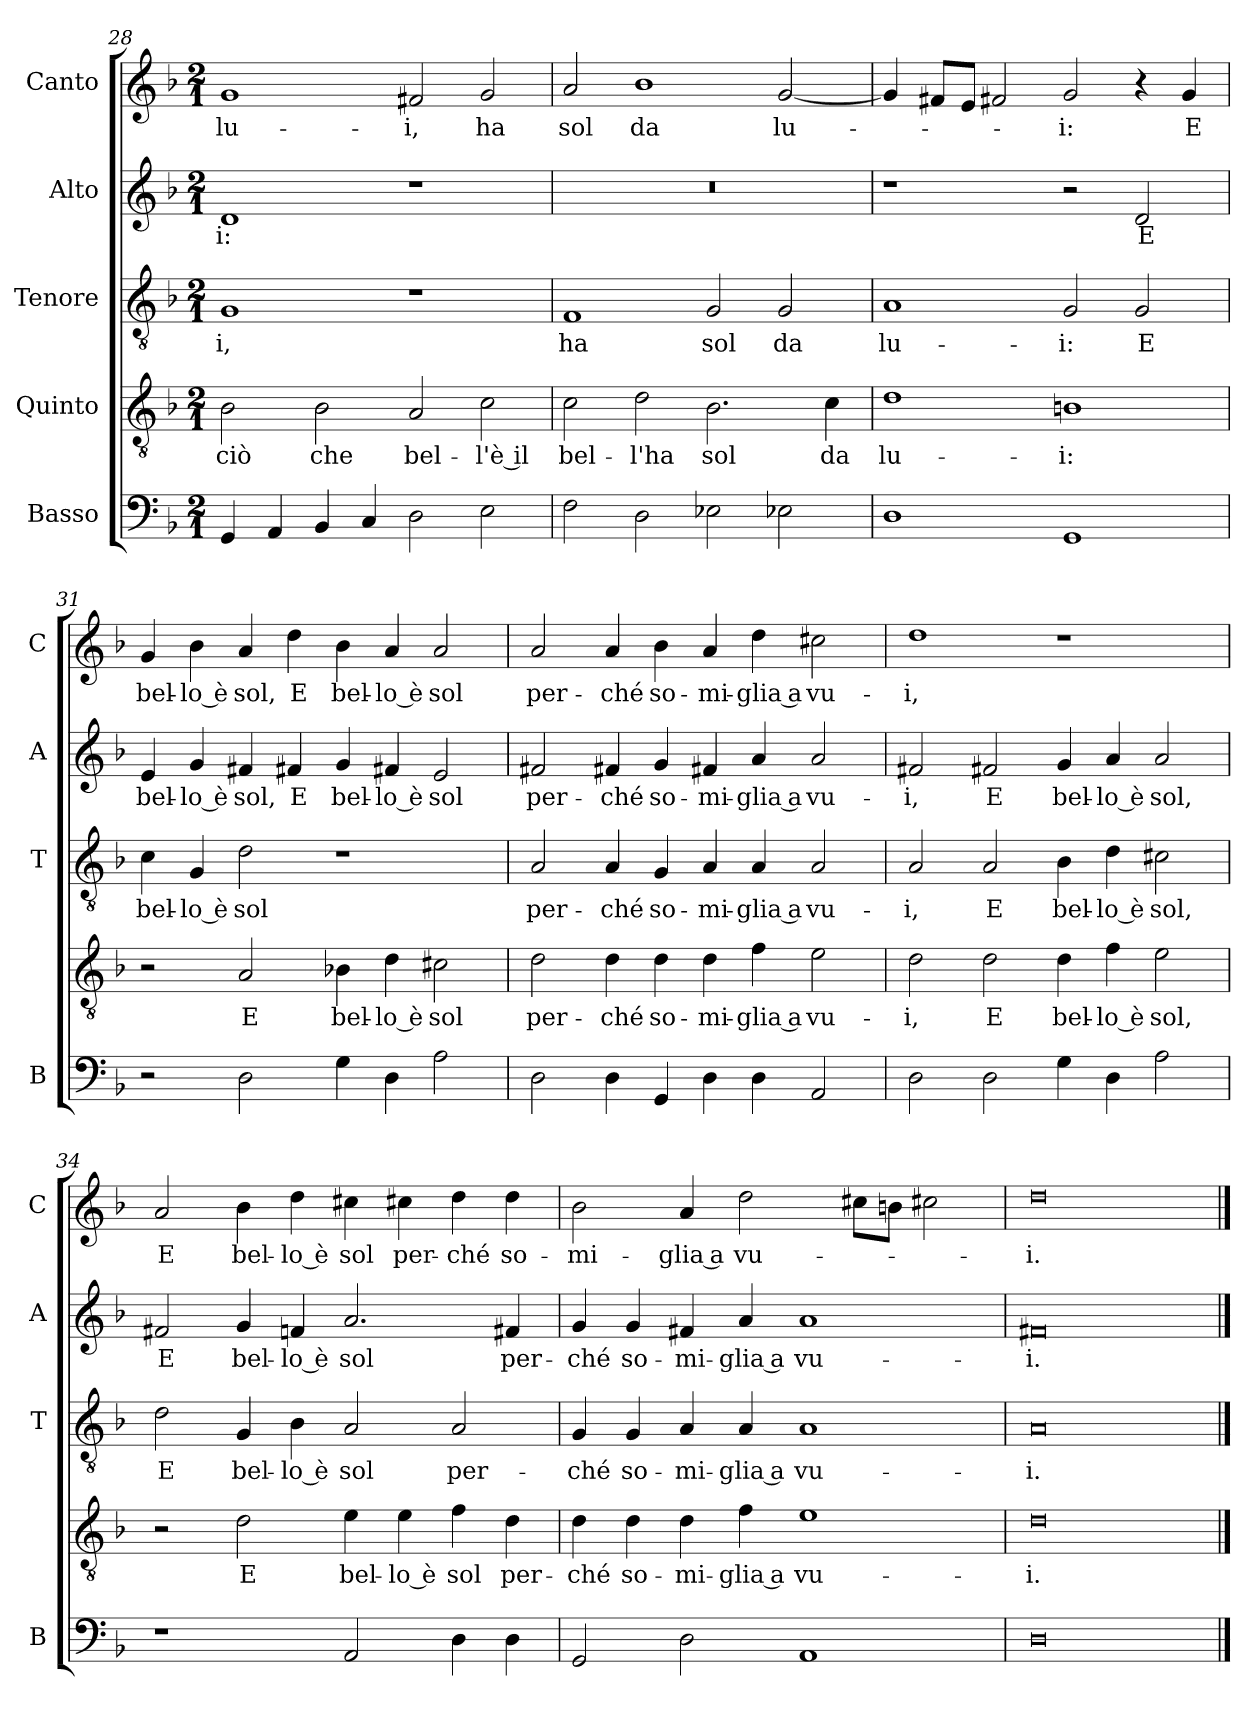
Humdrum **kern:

**kern	**kern	**text	**kern	**text	**kern	**text	**kern	**text
*part5	*part4	*part4	*part3	*part3	*part2	*part2	*part1	*part1
*staff5	*staff4	*staff4	*staff3	*staff3	*staff2	*staff2	*staff1	*staff1
*I"Basso	*I"Quinto	*	*I"Tenore	*	*I"Alto	*	*I"Canto	*
*I'B	*	*	*I'T	*	*I'A	*	*I'C	*
*clefF4	*clefGv2	*	*clefGv2	*	*clefG2	*	*clefG2	*
*k[b-]	*k[b-]	*	*k[b-]	*	*k[b-]	*	*k[b-]	*
*M2/1	*M2/1	*	*M2/1	*	*M2/1	*	*M2/1	*
=28	=28	=28	=28	=28	=28	=28	=28	=28
4GG	2B-	ciò	1G	-i,	1d	-i:	1g	lu-
4AA	.	.	.	.	.	.	.	.
4BB-	2B-	che	.	.	.	.	.	.
4C	.	.	.	.	.	.	.	.
2D	2A	bel-	1r	.	1r	.	2f#X	-i,
2E	2c	-l'è il	.	.	.	.	2g	ha
=29	=29	=29	=29	=29	=29	=29	=29	=29
2F	2c	bel-	1F	ha	0r	.	2a	sol
2D	2d	-l'ha	.	.	.	.	1b-	da
2E-X	2.B-	sol	2G	sol	.	.	.	.
2E-X	.	.	2G	da	.	.	[2g	lu-
.	4c	da	.	.	.	.	.	.
=30	=30	=30	=30	=30	=30	=30	=30	=30
1D	1d	lu-	1A	lu-	1r	.	4g]	.
.	.	.	.	.	.	.	8f#XL	.
.	.	.	.	.	.	.	8eJ	.
.	.	.	.	.	.	.	2f#X	.
1GG	1Bn	-i:	2G	-i:	2r	.	2g	-i:
.	.	.	2G	E	2d	E	4r	.
.	.	.	.	.	.	.	4g	E
=31	=31	=31	=31	=31	=31	=31	=31	=31
2r	2r	.	4c	bel-	4e	bel-	4g	bel-
.	.	.	4G	-lo è	4g	-lo è	4b-	-lo è
2D	2A	E	2d	sol	4f#X	sol,	4a	sol,
.	.	.	.	.	4f#X	E	4dd	E
4G	4B-X	bel-	1r	.	4g	bel-	4b-	bel-
4D	4d	-lo è	.	.	4f#X	-lo è	4a	-lo è
2A	2c#X	sol	.	.	2e	sol	2a	sol
=32	=32	=32	=32	=32	=32	=32	=32	=32
2D	2d	per-	2A	per-	2f#X	per-	2a	per-
4D	4d	-ché	4A	-ché	4f#X	-ché	4a	-ché
4GG	4d	so-	4G	so-	4g	so-	4b-	so-
4D	4d	-mi-	4A	-mi-	4f#X	-mi-	4a	-mi-
4D	4f	-glia a	4A	-glia a	4a	-glia a	4dd	-glia a
2AA	2e	vu-	2A	vu-	2a	vu-	2cc#X	vu-
=33	=33	=33	=33	=33	=33	=33	=33	=33
2D	2d	-i,	2A	-i,	2f#X	-i,	1dd	-i,
2D	2d	E	2A	E	2f#X	E	.	.
4G	4d	bel-	4B-	bel-	4g	bel-	1r	.
4D	4f	-lo è	4d	-lo è	4a	-lo è	.	.
2A	2e	sol,	2c#X	sol,	2a	sol,	.	.
=34	=34	=34	=34	=34	=34	=34	=34	=34
1r	2r	.	2d	E	2f#X	E	2a	E
.	2d	E	4G	bel-	4g	bel-	4b-	bel-
.	.	.	4B-	-lo è	4fn	-lo è	4dd	-lo è
2AA	4e	bel-	2A	sol	2.a	sol	4cc#X	sol
.	4e	-lo è	.	.	.	.	4cc#X	per-
4D	4f	sol	2A	per-	.	.	4dd	-ché
4D	4d	per-	.	.	4f#X	per-	4dd	so-
=35	=35	=35	=35	=35	=35	=35	=35	=35
2GG	4d	-ché	4G	-ché	4g	-ché	2b-	-mi-
.	4d	so-	4G	so-	4g	so-	.	.
2D	4d	-mi-	4A	-mi-	4f#X	-mi-	4a	-glia a
.	4f	-glia a	4A	-glia a	4a	-glia a	2dd	vu-
1AA	1e	vu-	1A	vu-	1a	vu-	.	.
.	.	.	.	.	.	.	8cc#XL	.
.	.	.	.	.	.	.	8bnJ	.
.	.	.	.	.	.	.	2cc#X	.
=36	=36	=36	=36	=36	=36	=36	=36	=36
0D	0d	-i.	0A	-i.	0f#X	-i.	0dd	-i.
==	==	==	==	==	==	==	==	==
*-	*-	*-	*-	*-	*-	*-	*-	*-
